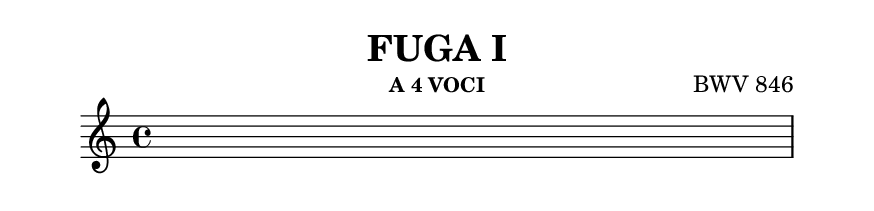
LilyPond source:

%% Generated by lilypond-book
%% Options: [exampleindent=10.16\mm,indent=0\mm,line-width=14.5\cm,noragged-right,paper-height=845.047\pt,paper-width=597.508\pt,papersize="a5",quote]
\include "lilypond-book-preamble.ly"


% ****************************************************************
% Start cut-&-pastable-section
% ****************************************************************

#(ly:set-option 'eps-box-padding 3.000000)



\paper {
  #(set-paper-size "a5")
  indent = 0\mm
  line-width = 14.5\cm
  % offset the left padding, also add 1mm as lilypond creates cropped
  % images with a little space on the right
  line-width = #(- line-width (* mm  3.000000) (* mm 1))
  ragged-right = ##f
  line-width = 14.5\cm - 2.0 * 10.16\mm
  % offset the left padding, also add 1mm as lilypond creates cropped
  % images with a little space on the right
  line-width = #(- line-width (* mm  3.000000) (* mm 1))
}

\layout {
  
}




% ****************************************************************
% ly snippet:
% ****************************************************************
\sourcefileline 1289
\book {
  \paper {
    indent = 0\mm
    scoreTitleMarkup = \markup {
      \fill-line {
        \null
        \override #`(direction . ,UP)
        \dir-column {
          \center-align \fontsize #-1 \bold
            \fromproperty #'header:mycustomtext %% User-defined field
          \center-align \fontsize #4 \bold
            \fromproperty #'header:piece
        }
        \fromproperty #'header:opus
      }
    }
  }
  \header { tagline = ##f }
  \score {
    \header {
      piece = "FUGA I"
      mycustomtext = "A 4 VOCI" %% User-defined field
      opus = "BWV 846"
    }
    { s1 }
  }
}


% ****************************************************************
% end ly snippet
% ****************************************************************
